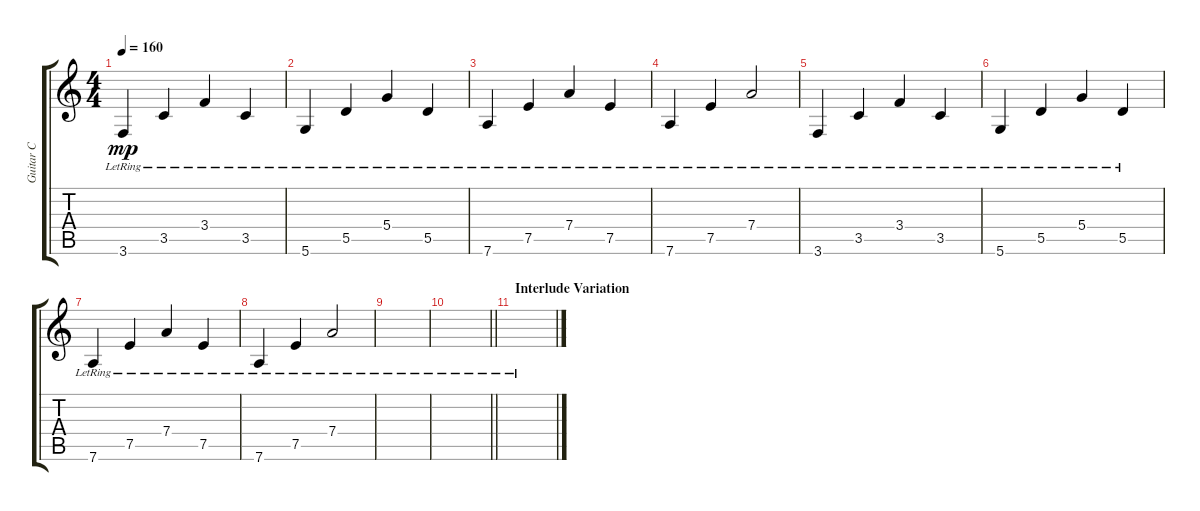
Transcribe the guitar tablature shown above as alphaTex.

\track ("Guitar C" "Guitar C") {instrument distortionguitar}
\staff {score tabs}
\tuning (E4 B3 G3 D3 A2 D2) {hide}
\ts (4 4)
\tempo 160
\clef g2
\ks c
3.6{lr}.4{dy mp} 3.5{lr}.4 3.4{lr}.4 3.5{lr}.4 |
5.6{lr}.4 5.5{lr}.4 5.4{lr}.4 5.5{lr}.4 |
7.6{lr}.4 7.5{lr}.4 7.4{lr}.4 7.5{lr}.4 |
7.6{lr}.4 7.5{lr}.4 7.4{lr}.2 |
3.6{lr}.4 3.5{lr}.4 3.4{lr}.4 3.5{lr}.4 |
5.6{lr}.4 5.5{lr}.4 5.4{lr}.4 5.5{lr}.4 |
7.6{lr}.4 7.5{lr}.4 7.4{lr}.4 7.5{lr}.4 |
7.6{lr}.4 7.5{lr}.4 7.4{lr}.2 |
|
\barLineRight lightlight
|
\section ("" "Interlude Variation")
